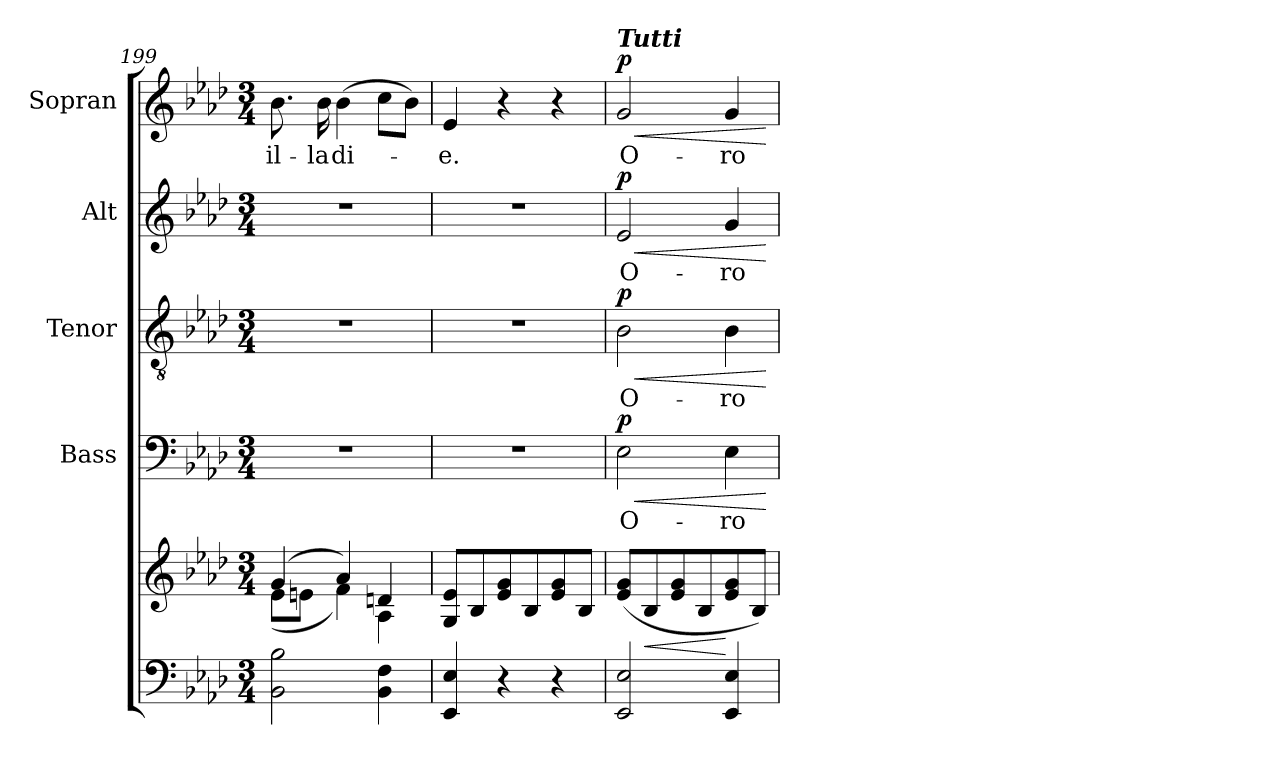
**kern	**kern	**dynam	**kern	**text	**dynam	**kern	**text	**dynam	**kern	**text	**dynam	**kern	**text	**dynam
*part5	*part5	*part5	*part4	*part4	*part4	*part3	*part3	*part3	*part2	*part2	*part2	*part1	*part1	*part1
*staff6	*staff5	*staff5/6	*staff4	*staff4	*staff4	*staff3	*staff3	*staff3	*staff2	*staff2	*staff2	*staff1	*staff1	*staff1
*	*	*	*I"Bass	*	*	*I"Tenor	*	*	*I"Alt	*	*	*I"Sopran	*	*
*	*	*	*I'B.	*	*	*I'T.	*	*	*I'A.	*	*	*I'S.	*	*
!!LO:LB:g=z
*clefF4	*clefG2	*	*clefF4	*	*	*clefGv2	*	*	*clefG2	*	*	*clefG2	*	*
*k[b-e-a-d-]	*k[b-e-a-d-]	*	*k[b-e-a-d-]	*	*	*k[b-e-a-d-]	*	*	*k[b-e-a-d-]	*	*	*k[b-e-a-d-]	*	*
*A-:	*A-:	*	*A-:	*	*	*A-:	*	*	*A-:	*	*	*A-:	*	*
*M3/4	*M3/4	*	*M3/4	*	*	*M3/4	*	*	*M3/4	*	*	*M3/4	*	*
=199	=199	=199	=199	=199	=199	=199	=199	=199	=199	=199	=199	=199	=199	=199
*	*^	*	*	*	*	*	*	*	*	*	*	*	*	*
!	!	!	!	!	!	!	!	!	!	!	!	!	!	!LO:LY:b	!
2BB-\ 2B-\	(4g/	(<8e-\L	.	2.r	.	.	2.r	.	.	2.r	.	.	8.b-\	il-	.
.	.	8en\J	.	.	.	.	.	.	.	.	.	.	.	.	.
!	!	!	!	!	!	!	!	!	!	!	!	!	!	!LO:LY:b	!
.	.	.	.	.	.	.	.	.	.	.	.	.	16b-\	-la	.
!	!	!	!	!	!	!	!	!	!	!	!	!	!	!LO:LY:b	!
.	4a-/)	4f\)	.	.	.	.	.	.	.	.	.	.	(>4b-\	di-	.
4BB-\ 4F\	4dn/	4A-\	.	.	.	.	.	.	.	.	.	.	8cc\L	.	.
.	.	.	.	.	.	.	.	.	.	.	.	.	8b-\J)	.	.
*	*v	*v	*	*	*	*	*	*	*	*	*	*	*	*	*
=200	=200	=200	=200	=200	=200	=200	=200	=200	=200	=200	=200	=200	=200	=200
!	!	!	!	!	!	!	!	!	!	!	!	!	!LO:LY:b	!
4EE-/ 4E-/	8G/ 8e-/L	.	2.r	.	.	2.r	.	.	2.r	.	.	4e-/	-e.	.
.	8B-/	.	.	.	.	.	.	.	.	.	.	.	.	.
4r	8e-/ 8g/	.	.	.	.	.	.	.	.	.	.	4r	.	.
.	8B-/	.	.	.	.	.	.	.	.	.	.	.	.	.
4r	8e-/ 8g/	.	.	.	.	.	.	.	.	.	.	4r	.	.
.	8B-/J	.	.	.	.	.	.	.	.	.	.	.	.	.
=201	=201	=201	=201	=201	=201	=201	=201	=201	=201	=201	=201	=201	=201	=201
!	!	!	!	!	!	!	!	!	!	!	!	!LO:TX:a:Bi:t=Tutti	!	!
!	!	!	!	!LO:LY:b	!LO:HP:b	!	!LO:LY:b	!LO:HP:b	!	!LO:LY:b	!LO:HP:b	!	!LO:LY:b	!LO:HP:b
!	!	!	!	!	!LO:DY:n=1:a	!	!	!LO:DY:n=1:a	!	!	!LO:DY:n=1:a	!	!	!LO:DY:n=1:a
2EE-/ 2E-/	(<8e-/ 8g/L	.	2E-\	O-	< p	2B-\	O-	< p	2e-/	O-	< p	2g/	O-	< p
!	!	!LO:HP:b	!	!	!	!	!	!	!	!	!	!	!	!
.	8B-/	<	.	.	.	.	.	.	.	.	.	.	.	.
.	8e-/ 8g/	.	.	.	.	.	.	.	.	.	.	.	.	.
.	8B-/	.	.	.	.	.	.	.	.	.	.	.	.	.
!	!	!	!	!LO:LY:b	!	!	!LO:LY:b	!	!	!LO:LY:b	!	!	!LO:LY:b	!
4EE-/ 4E-/	8e-/ 8g/	[	4E-\	-ro	.	4B-\	-ro	.	4g/	-ro	.	4g/	-ro	.
.	8B-/J)	.	.	.	.	.	.	.	.	.	.	.	.	.
.	.	.	.	.	[	.	.	[	.	.	[	.	.	[
=	=	=	=	=	=	=	=	=	=	=	=	=	=	=
*-	*-	*-	*-	*-	*-	*-	*-	*-	*-	*-	*-	*-	*-	*-
